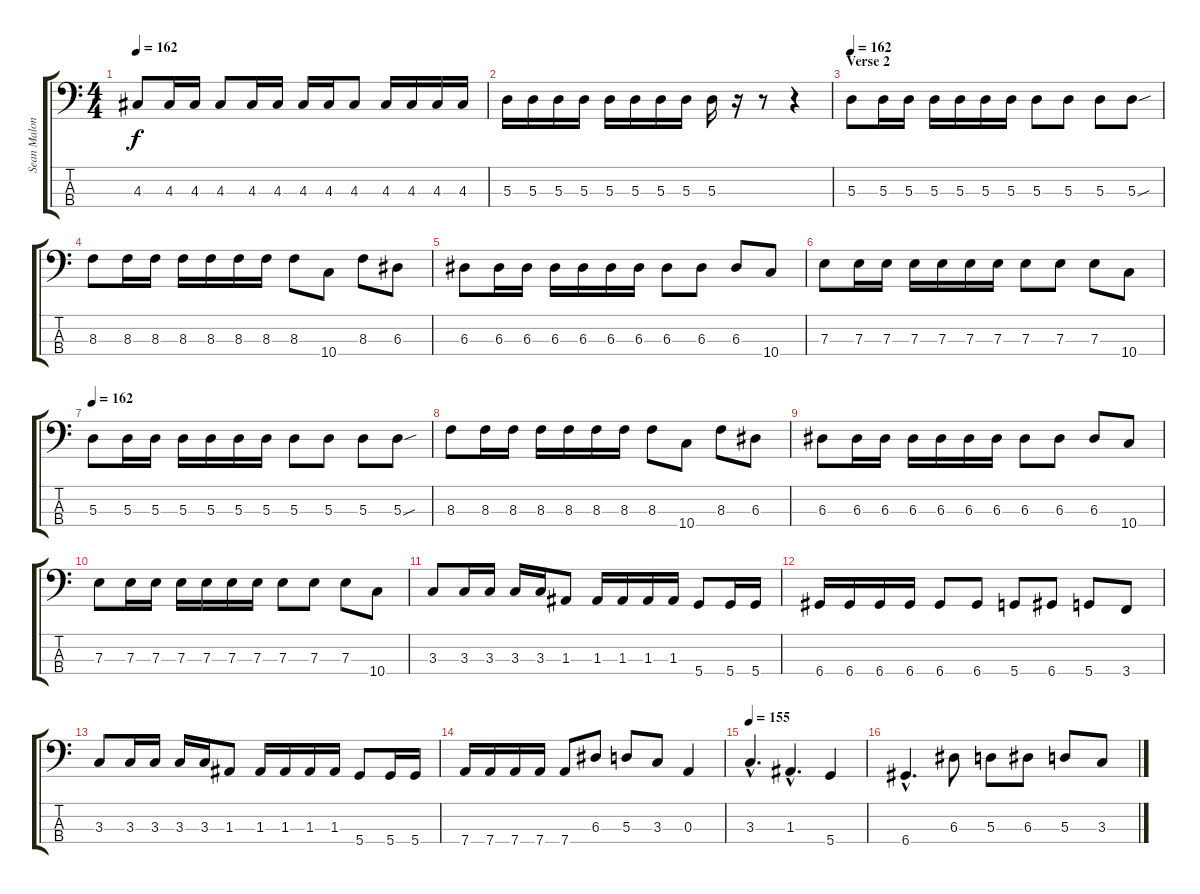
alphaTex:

\track ("Sean Malone" "Sean Malon") {instrument fretlessbass}
\staff {score tabs}
\tuning (G2 D2 A1 D1) {hide}
\ts (4 4)
\tempo 162
\clef f4
\ks c
4.3.8{dy f} 4.3.16 4.3.16 4.3.8 4.3.16 4.3.16 4.3.16 4.3.16 4.3.8 4.3.16 4.3.16 4.3.16 4.3.16 |
5.3.16 5.3.16 5.3.16 5.3.16 5.3.16 5.3.16 5.3.16 5.3.16 5.3.16 r.16 r.8 r.4 |
\section ("" "Verse 2")
\tempo 162
5.3.8 5.3.16 5.3.16 5.3.16 5.3.16 5.3.16 5.3.16 5.3.8 5.3.8 5.3.8 5.3{sou}.8 |
8.3.8 8.3.16 8.3.16 8.3.16 8.3.16 8.3.16 8.3.16 8.3.8 10.4.8 8.3.8 6.3.8 |
6.3.8 6.3.16 6.3.16 6.3.16 6.3.16 6.3.16 6.3.16 6.3.8 6.3.8 6.3.8 10.4.8 |
7.3.8 7.3.16 7.3.16 7.3.16 7.3.16 7.3.16 7.3.16 7.3.8 7.3.8 7.3.8 10.4.8 |
\tempo 162
5.3.8 5.3.16 5.3.16 5.3.16 5.3.16 5.3.16 5.3.16 5.3.8 5.3.8 5.3.8 5.3{sou}.8 |
8.3.8 8.3.16 8.3.16 8.3.16 8.3.16 8.3.16 8.3.16 8.3.8 10.4.8 8.3.8 6.3.8 |
6.3.8 6.3.16 6.3.16 6.3.16 6.3.16 6.3.16 6.3.16 6.3.8 6.3.8 6.3.8 10.4.8 |
7.3.8 7.3.16 7.3.16 7.3.16 7.3.16 7.3.16 7.3.16 7.3.8 7.3.8 7.3.8 10.4.8 |
3.3.8 3.3.16 3.3.16 3.3.16 3.3.16 1.3.8 1.3.16 1.3.16 1.3.16 1.3.16 5.4.8 5.4.16 5.4.16 |
6.4.16 6.4.16 6.4.16 6.4.16 6.4.8 6.4.8 5.4.8 6.4.8 5.4.8 3.4.8 |
3.3.8 3.3.16 3.3.16 3.3.16 3.3.16 1.3.8 1.3.16 1.3.16 1.3.16 1.3.16 5.4.8 5.4.16 5.4.16 |
7.4.16 7.4.16 7.4.16 7.4.16 7.4.8 6.3.8 5.3.8 3.3.8 0.3.4 |
\tempo 155
3.3{hac}.4{d} 1.3{hac}.4{d} 5.4.4 |
6.4{hac}.4{d} 6.3.8 5.3.8 6.3.8 5.3.8 3.3.8
